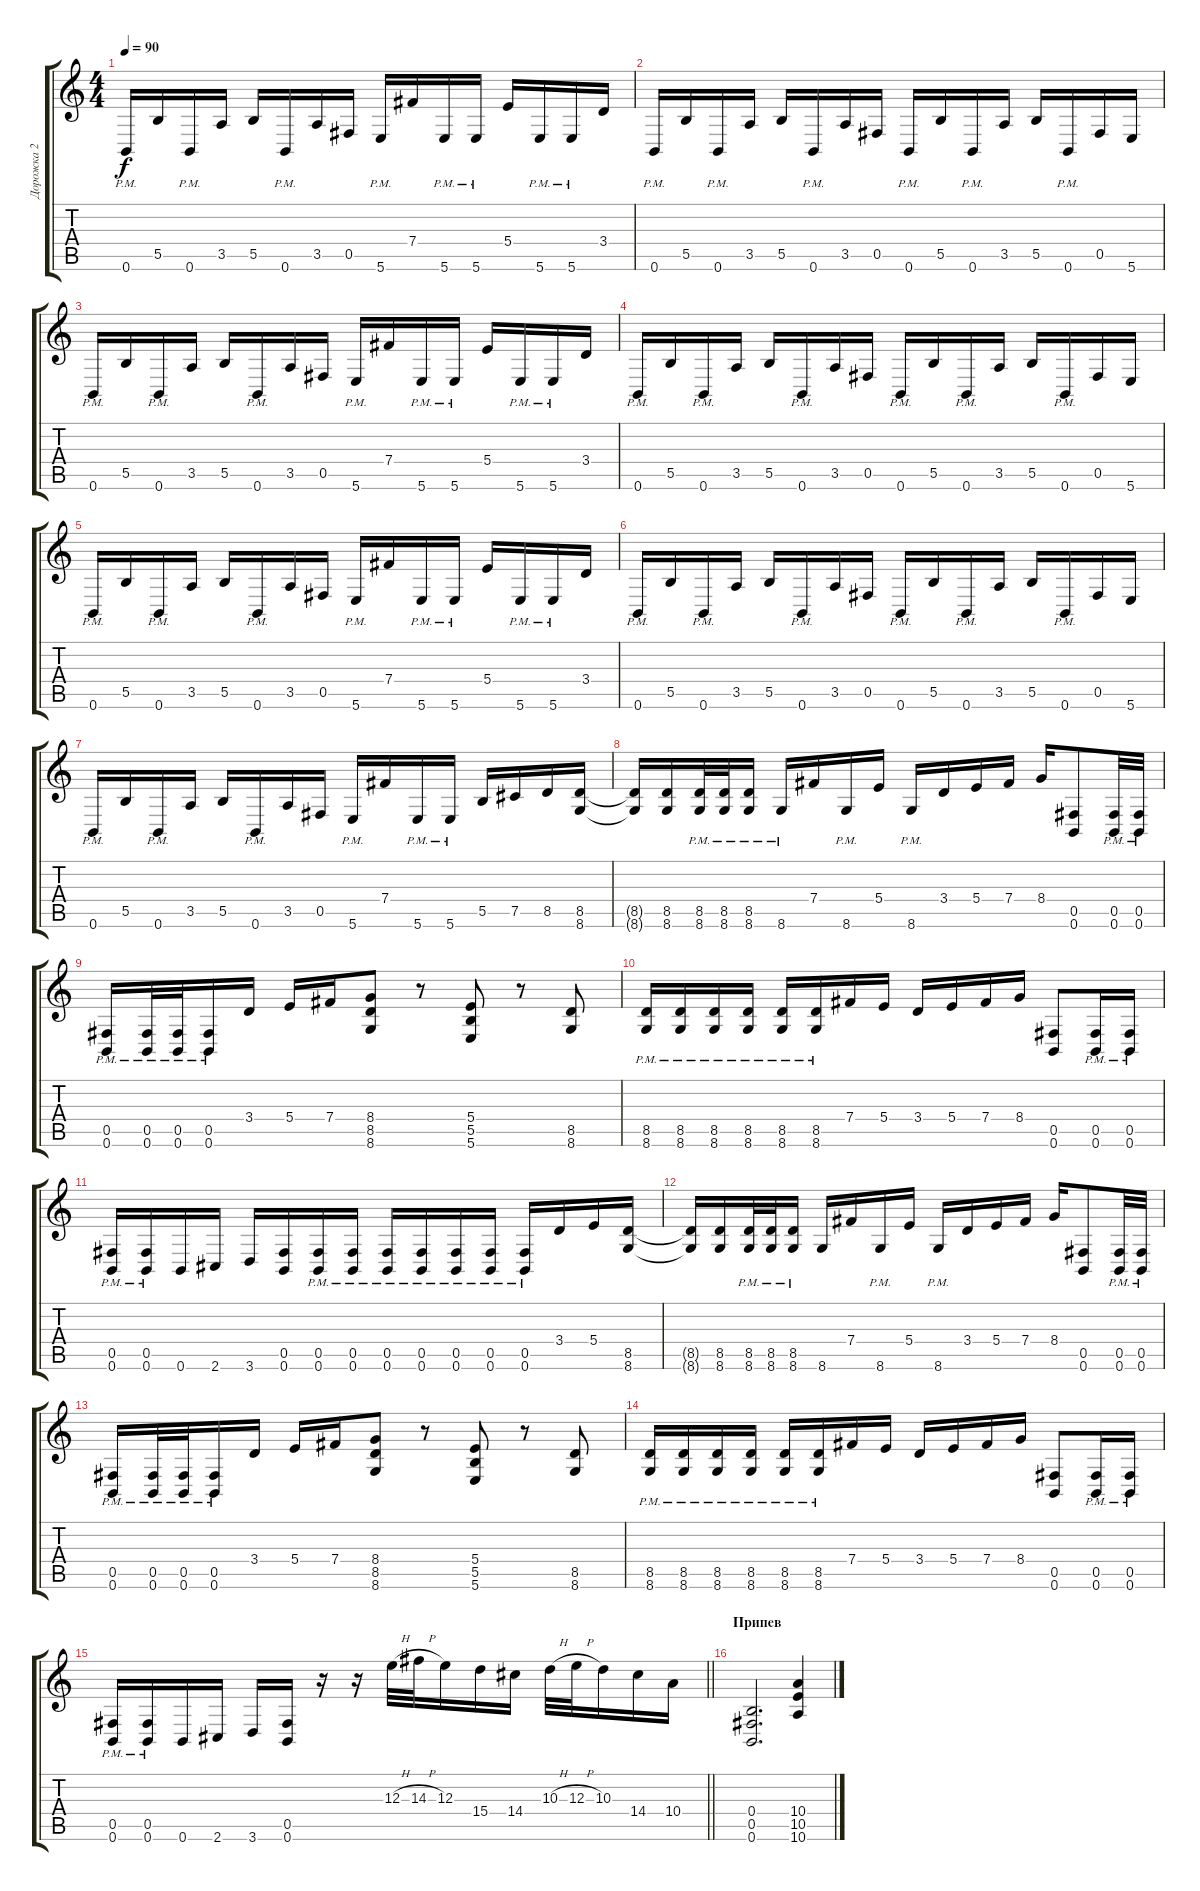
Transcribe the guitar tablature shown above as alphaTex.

\track ("Дорожка 2" "Дорожка 2") {instrument distortionguitar}
\staff {score tabs}
\tuning (Db4 Ab3 E3 B2 Gb2 B1) {hide}
\ts (4 4)
\tempo 90
\clef g2
\ks c
0.6{pm}.16{dy f} 5.5.16 0.6{pm}.16 3.5.16 5.5.16 0.6{pm}.16 3.5.16 0.5.16 5.6{pm}.16 7.4.16 5.6{pm}.16 5.6{pm}.16 5.4.16 5.6{pm}.16 5.6{pm}.16 3.4.16 |
0.6{pm}.16 5.5.16 0.6{pm}.16 3.5.16 5.5.16 0.6{pm}.16 3.5.16 0.5.16 0.6{pm}.16 5.5.16 0.6{pm}.16 3.5.16 5.5.16 0.6{pm}.16 0.5.16 5.6.16 |
0.6{pm}.16 5.5.16 0.6{pm}.16 3.5.16 5.5.16 0.6{pm}.16 3.5.16 0.5.16 5.6{pm}.16 7.4.16 5.6{pm}.16 5.6{pm}.16 5.4.16 5.6{pm}.16 5.6{pm}.16 3.4.16 |
0.6{pm}.16 5.5.16 0.6{pm}.16 3.5.16 5.5.16 0.6{pm}.16 3.5.16 0.5.16 0.6{pm}.16 5.5.16 0.6{pm}.16 3.5.16 5.5.16 0.6{pm}.16 0.5.16 5.6.16 |
0.6{pm}.16 5.5.16 0.6{pm}.16 3.5.16 5.5.16 0.6{pm}.16 3.5.16 0.5.16 5.6{pm}.16 7.4.16 5.6{pm}.16 5.6{pm}.16 5.4.16 5.6{pm}.16 5.6{pm}.16 3.4.16 |
0.6{pm}.16 5.5.16 0.6{pm}.16 3.5.16 5.5.16 0.6{pm}.16 3.5.16 0.5.16 0.6{pm}.16 5.5.16 0.6{pm}.16 3.5.16 5.5.16 0.6{pm}.16 0.5.16 5.6.16 |
0.6{pm}.16 5.5.16 0.6{pm}.16 3.5.16 5.5.16 0.6{pm}.16 3.5.16 0.5.16 5.6{pm}.16 7.4.16 5.6{pm}.16 5.6{pm}.16 5.5.16 7.5.16 8.5.16 (8.5 8.6).16 |
(8.5{t} 8.6{t}).16 (8.5 8.6).16 (8.5{pm} 8.6{pm}).32 (8.5{pm} 8.6{pm}).32 (8.5{pm} 8.6{pm}).16 8.6{pm}.16 7.4.16 8.6{pm}.16 5.4.16 8.6{pm}.16 3.4.16 5.4.16 7.4.16 8.4.16 (0.5 0.6).8 (0.5{pm} 0.6{pm}).32 (0.5{pm} 0.6{pm}).32 |
(0.5{pm} 0.6{pm}).16 (0.5{pm} 0.6{pm}).32 (0.5{pm} 0.6{pm}).32 (0.5{pm} 0.6{pm}).16 3.4.16 5.4.16 7.4.16 (8.4 8.5 8.6).8 r.8 (5.4 5.5 5.6).8 r.8 (8.5 8.6).8 |
(8.5{pm} 8.6{pm}).16 (8.5{pm} 8.6{pm}).16 (8.5{pm} 8.6{pm}).16 (8.5{pm} 8.6{pm}).16 (8.5{pm} 8.6{pm}).16 (8.5{pm} 8.6{pm}).16 7.4.16 5.4.16 3.4.16 5.4.16 7.4.16 8.4.16 (0.5 0.6).8 (0.5{pm} 0.6{pm}).16 (0.5{pm} 0.6{pm}).16 |
(0.5{pm} 0.6{pm}).16 (0.5{pm} 0.6{pm}).16 0.6.16 2.6.16 3.6.16 (0.5 0.6).16 (0.5{pm} 0.6{pm}).16 (0.5{pm} 0.6{pm}).16 (0.5{pm} 0.6{pm}).16 (0.5{pm} 0.6{pm}).16 (0.5{pm} 0.6{pm}).16 (0.5{pm} 0.6{pm}).16 (0.5{pm} 0.6{pm}).16 3.4.16 5.4.16 (8.5 8.6).16 |
(8.5{t} 8.6{t}).16 (8.5 8.6).16 (8.5{pm} 8.6{pm}).32 (8.5{pm} 8.6{pm}).32 (8.5{pm} 8.6{pm}).16 8.6.16 7.4.16 8.6{pm}.16 5.4.16 8.6{pm}.16 3.4.16 5.4.16 7.4.16 8.4.16 (0.5 0.6).8 (0.5{pm} 0.6{pm}).32 (0.5{pm} 0.6{pm}).32 |
(0.5{pm} 0.6{pm}).16 (0.5{pm} 0.6{pm}).32 (0.5{pm} 0.6{pm}).32 (0.5{pm} 0.6{pm}).16 3.4.16 5.4.16 7.4.16 (8.4 8.5 8.6).8 r.8 (5.4 5.5 5.6).8 r.8 (8.5 8.6).8 |
(8.5{pm} 8.6{pm}).16 (8.5{pm} 8.6{pm}).16 (8.5{pm} 8.6{pm}).16 (8.5{pm} 8.6{pm}).16 (8.5{pm} 8.6{pm}).16 (8.5{pm} 8.6{pm}).16 7.4.16 5.4.16 3.4.16 5.4.16 7.4.16 8.4.16 (0.5 0.6).8 (0.5{pm} 0.6{pm}).16 (0.5{pm} 0.6{pm}).16 |
\barLineRight lightlight
(0.5{pm} 0.6{pm}).16 (0.5{pm} 0.6{pm}).16 0.6.16 2.6.16 3.6.16 (0.5 0.6).16 r.16 r.16 12.3{h}.32 14.3{h}.32 12.3.16 15.4.16 14.4.16 10.3{h}.32 12.3{h}.32 10.3.16 14.4.16 10.4.16 |
\section ("" "Припев")
(0.4 0.5 0.6).2{d} (10.4 10.5 10.6).4
